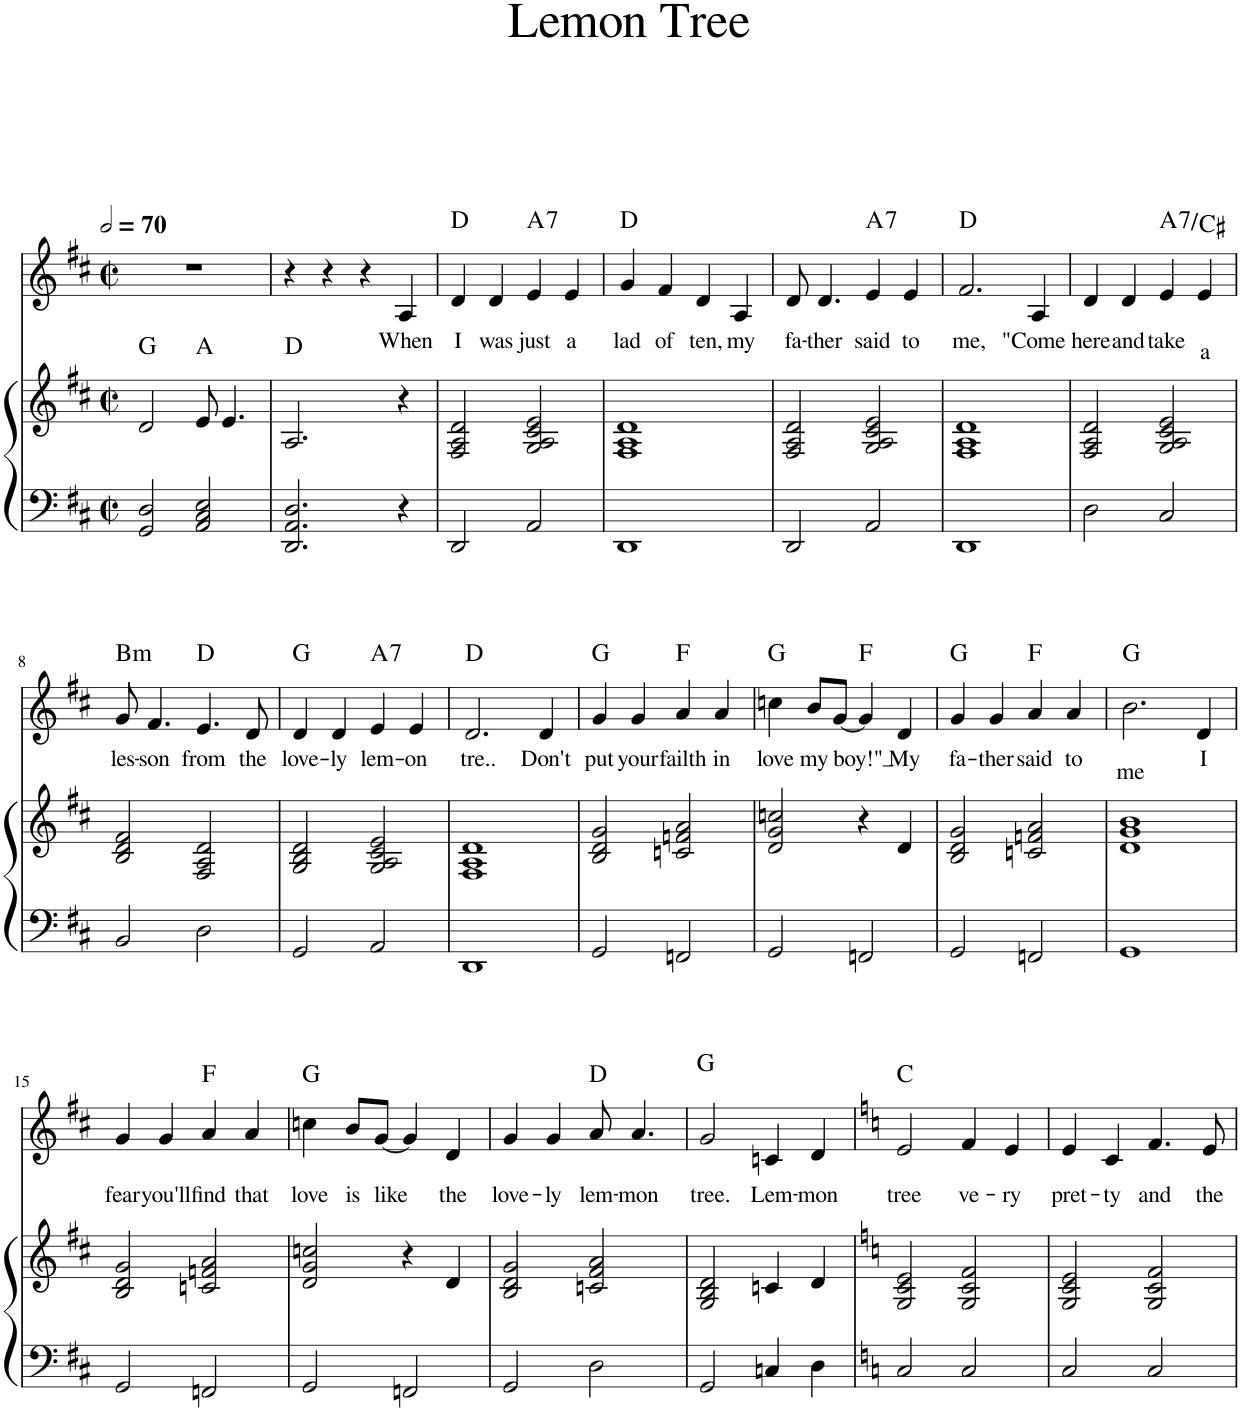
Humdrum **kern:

**kern	**kern	**harte	**kern	**text	**harte
*part2	*part2	*part2	*part1	*part1	*part1
*staff3	*staff2	*	*staff1	*staff1	*
*I"Piano	*	*	*I"Voice	*	*
*I'Pno	*	*	*	*	*
*clefF4	*clefG2	*	*clefG2	*	*
*k[f#c#]	*k[f#c#]	*	*k[f#c#]	*	*
*M2/2	*M2/2	*	*M2/2	*	*
*met(c|)	*met(c|)	*	*met(c|)	*	*
*MM140	*MM140	*	*MM140	*	*
=1	=1	=1	=1	=1	=1
2GG/ 2D/	2d/	G:maj	1r	.	.
2AA/ 2C#/ 2E/	8e/	A:maj	.	.	.
.	4.e/	.	.	.	.
=2	=2	=2	=2	=2	=2
2.DD/ 2.AA/ 2.D/	2.A/	D:maj	4r	.	.
.	.	.	4r	.	.
.	.	.	4r	.	.
!	!	!	!	!LO:LY:b	!
4r	4r	.	4A/	When	.
=3	=3	=3	=3	=3	=3
!	!	!	!	!LO:LY:b	!
2DD/	2F#/ 2A/ 2d/	.	4d/	I	D:maj
!	!	!	!	!LO:LY:b	!
.	.	.	4d/	was	.
!	!	!	!	!LO:LY:b	!LO:H:kt=7
2AA/	2G/ 2A/ 2c#/ 2e/	.	4e/	just	A:7
!	!	!	!	!LO:LY:b	!
.	.	.	4e/	a	.
=4	=4	=4	=4	=4	=4
!	!	!	!	!LO:LY:b	!
1DD	1F# 1A 1d	.	4g/	lad	D:maj
!	!	!	!	!LO:LY:b	!
.	.	.	4f#/	of	.
!	!	!	!	!LO:LY:b	!
.	.	.	4d/	ten,	.
!	!	!	!	!LO:LY:b	!
.	.	.	4A/	my	.
=5	=5	=5	=5	=5	=5
!	!	!	!	!LO:LY:b	!
2DD/	2F#/ 2A/ 2d/	.	8d/	fa-	.
!	!	!	!	!LO:LY:b	!
.	.	.	4.d/	-ther	.
!	!	!	!	!LO:LY:b	!LO:H:kt=7
2AA/	2G/ 2A/ 2c#/ 2e/	.	4e/	said	A:7
!	!	!	!	!LO:LY:b	!
.	.	.	4e/	to	.
=6	=6	=6	=6	=6	=6
!	!	!	!	!LO:LY:b	!
1DD	1F# 1A 1d	.	2.f#/	me,	D:maj
!	!	!	!	!LO:LY:b	!
.	.	.	4A/	"Come	.
=7	=7	=7	=7	=7	=7
!	!	!	!	!LO:LY:b	!
2D\	2F#/ 2A/ 2d/	.	4d/	here	.
!	!	!	!	!LO:LY:b	!
.	.	.	4d/	and	.
!	!	!	!	!LO:LY:b	!LO:H:kt=7
2C#/	2G/ 2A/ 2c#/ 2e/	.	4e/	take	A:7/3
!	!	!	!	!LO:LY:b	!
.	.	.	4e/	a	.
!!LO:LB:g=z
=8	=8	=8	=8	=8	=8
!	!	!	!	!LO:LY:b	!LO:H:kt=m
2BB/	2B/ 2d/ 2f#/	.	8g/	les-	B:min
!	!	!	!	!LO:LY:b	!
.	.	.	4.f#/	-son	.
!	!	!	!	!LO:LY:b	!
2D\	2F#/ 2A/ 2d/	.	4.e/	from	D:maj
!	!	!	!	!LO:LY:b	!
.	.	.	8d/	the	.
=9	=9	=9	=9	=9	=9
!	!	!	!	!LO:LY:b	!
2GG/	2G/ 2B/ 2d/	.	4d/	love-	G:maj
!	!	!	!	!LO:LY:b	!
.	.	.	4d/	-ly	.
!	!	!	!	!LO:LY:b	!LO:H:kt=7
2AA/	2G/ 2A/ 2c#/ 2e/	.	4e/	lem-	A:7
!	!	!	!	!LO:LY:b	!
.	.	.	4e/	-on	.
=10	=10	=10	=10	=10	=10
!	!	!	!	!LO:LY:b	!
1DD	1F# 1A 1d	.	2.d/	tre..	D:maj
!	!	!	!	!LO:LY:b	!
.	.	.	4d/	Don't	.
=11	=11	=11	=11	=11	=11
!	!	!	!	!LO:LY:b	!
2GG/	2B/ 2d/ 2g/	.	4g/	put	G:maj
!	!	!	!	!LO:LY:b	!
.	.	.	4g/	your	.
!	!	!	!	!LO:LY:b	!
2FFn/	2cn/ 2fn/ 2a/	.	4a/	failth	F:maj
!	!	!	!	!LO:LY:b	!
.	.	.	4a/	in	.
=12	=12	=12	=12	=12	=12
!	!	!	!	!LO:LY:b	!
2GG/	2d/ 2g/ 2ccn/	.	4ccn\	love	G:maj
!	!	!	!	!LO:LY:b	!
.	.	.	8b/L	my	.
!	!	!	!	!LO:LY:b	!
.	.	.	[8g/J	boy!"	.
2FFn/	4r	.	4g/]	.	F:maj
!	!	!	!	!LO:LY:b	!
.	4d/	.	4d/	My	.
=13	=13	=13	=13	=13	=13
!	!	!	!	!LO:LY:b	!
2GG/	2B/ 2d/ 2g/	.	4g/	fa-	G:maj
!	!	!	!	!LO:LY:b	!
.	.	.	4g/	-ther	.
!	!	!	!	!LO:LY:b	!
2FFn/	2cn/ 2fn/ 2a/	.	4a/	said	F:maj
!	!	!	!	!LO:LY:b	!
.	.	.	4a/	to	.
=14	=14	=14	=14	=14	=14
!	!	!	!	!LO:LY:b	!
1GG	1d 1g 1b	.	2.b\	me	G:maj
!	!	!	!	!LO:LY:b	!
.	.	.	4d/	I	.
!!LO:LB:g=z
=15	=15	=15	=15	=15	=15
!	!	!	!	!LO:LY:b	!
2GG/	2B/ 2d/ 2g/	.	4g/	fear	.
!	!	!	!	!LO:LY:b	!
.	.	.	4g/	you'll	.
!	!	!	!	!LO:LY:b	!
2FFn/	2cn/ 2fn/ 2a/	.	4a/	find	F:maj
!	!	!	!	!LO:LY:b	!
.	.	.	4a/	that	.
=16	=16	=16	=16	=16	=16
!	!	!	!	!LO:LY:b	!
2GG/	2d/ 2g/ 2ccn/	.	4ccn\	love	G:maj
!	!	!	!	!LO:LY:b	!
.	.	.	8b/L	is	.
!	!	!	!	!LO:LY:b	!
.	.	.	[8g/J	like	.
2FFn/	4r	.	4g/]	.	.
!	!	!	!	!LO:LY:b	!
.	4d/	.	4d/	the	.
=17	=17	=17	=17	=17	=17
!	!	!	!	!LO:LY:b	!
2GG/	2B/ 2d/ 2g/	.	4g/	love-	.
!	!	!	!	!LO:LY:b	!
.	.	.	4g/	-ly	.
!	!	!	!	!LO:LY:b	!
2D\	2cn/ 2f#/ 2a/	.	8a/	lem-	D:maj
!	!	!	!	!LO:LY:b	!
.	.	.	4.a/	-mon	.
=18	=18	=18	=18	=18	=18
!	!	!	!	!LO:LY:b	!
2GG/	2G/ 2B/ 2d/	.	2g/	tree.	G:maj
!	!	!	!	!LO:LY:b	!
4Cn/	4cn/	.	4cn/	Lem-	.
!	!	!	!	!LO:LY:b	!
4D\	4d/	.	4d/	-mon	.
=19	=19	=19	=19	=19	=19
*k[]	*k[]	*	*k[]	*	*
!	!	!	!	!LO:LY:b	!
2C/	2G/ 2c/ 2e/	.	2e/	tree	C:maj
!	!	!	!	!LO:LY:b	!
2C/	2G/ 2c/ 2f/	.	4f/	ve-	.
!	!	!	!	!LO:LY:b	!
.	.	.	4e/	-ry	.
=20	=20	=20	=20	=20	=20
!	!	!	!	!LO:LY:b	!
2C/	2G/ 2c/ 2e/	.	4e/	pret-	.
!	!	!	!	!LO:LY:b	!
.	.	.	4c/	-ty	.
!	!	!	!	!LO:LY:b	!
2C/	2G/ 2c/ 2f/	.	4.f/	and	.
!	!	!	!	!LO:LY:b	!
.	.	.	8e/	the	.
=	=	=	=	=	=
*-	*-	*-	*-	*-	*-
